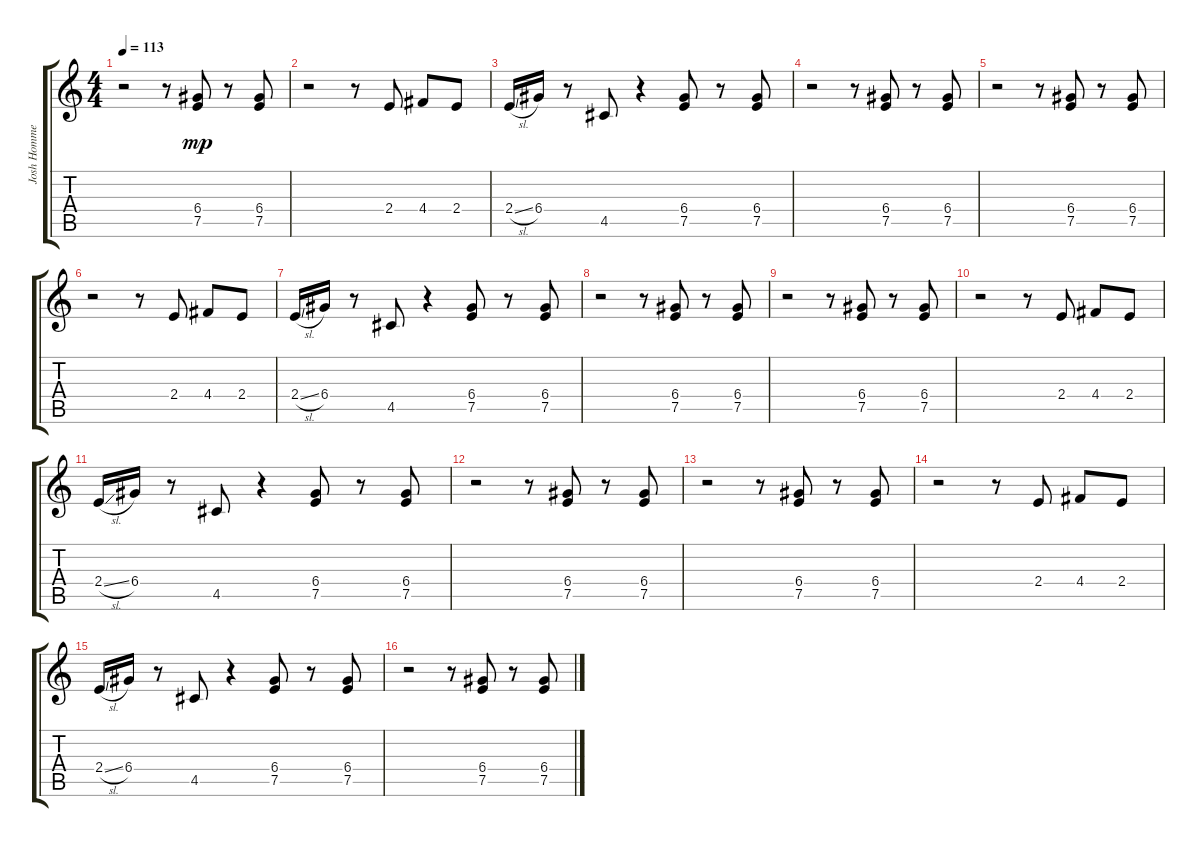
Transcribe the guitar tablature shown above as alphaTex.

\track ("Josh Homme" "Josh Homme") {instrument distortionguitar}
\staff {score tabs}
\tuning (E4 B3 G3 D3 A2 E2) {hide}
\ts (4 4)
\tempo 113
\clef g2
\ks c
r.2{dy mp} r.8 (6.4 7.5).8 r.8 (6.4 7.5).8 |
r.2 r.8 2.4.8 4.4.8 2.4.8 |
2.4{sl}.16 6.4.16 r.8 4.5.8 r.4 (6.4 7.5).8 r.8 (6.4 7.5).8 |
r.2 r.8 (6.4 7.5).8 r.8 (6.4 7.5).8 |
r.2 r.8 (6.4 7.5).8 r.8 (6.4 7.5).8 |
r.2 r.8 2.4.8 4.4.8 2.4.8 |
2.4{sl}.16 6.4.16 r.8 4.5.8 r.4 (6.4 7.5).8 r.8 (6.4 7.5).8 |
r.2 r.8 (6.4 7.5).8 r.8 (6.4 7.5).8 |
r.2 r.8 (6.4 7.5).8 r.8 (6.4 7.5).8 |
r.2 r.8 2.4.8 4.4.8 2.4.8 |
2.4{sl}.16 6.4.16 r.8 4.5.8 r.4 (6.4 7.5).8 r.8 (6.4 7.5).8 |
r.2 r.8 (6.4 7.5).8 r.8 (6.4 7.5).8 |
r.2 r.8 (6.4 7.5).8 r.8 (6.4 7.5).8 |
r.2 r.8 2.4.8 4.4.8 2.4.8 |
2.4{sl}.16 6.4.16 r.8 4.5.8 r.4 (6.4 7.5).8 r.8 (6.4 7.5).8 |
r.2 r.8 (6.4 7.5).8 r.8 (6.4 7.5).8
